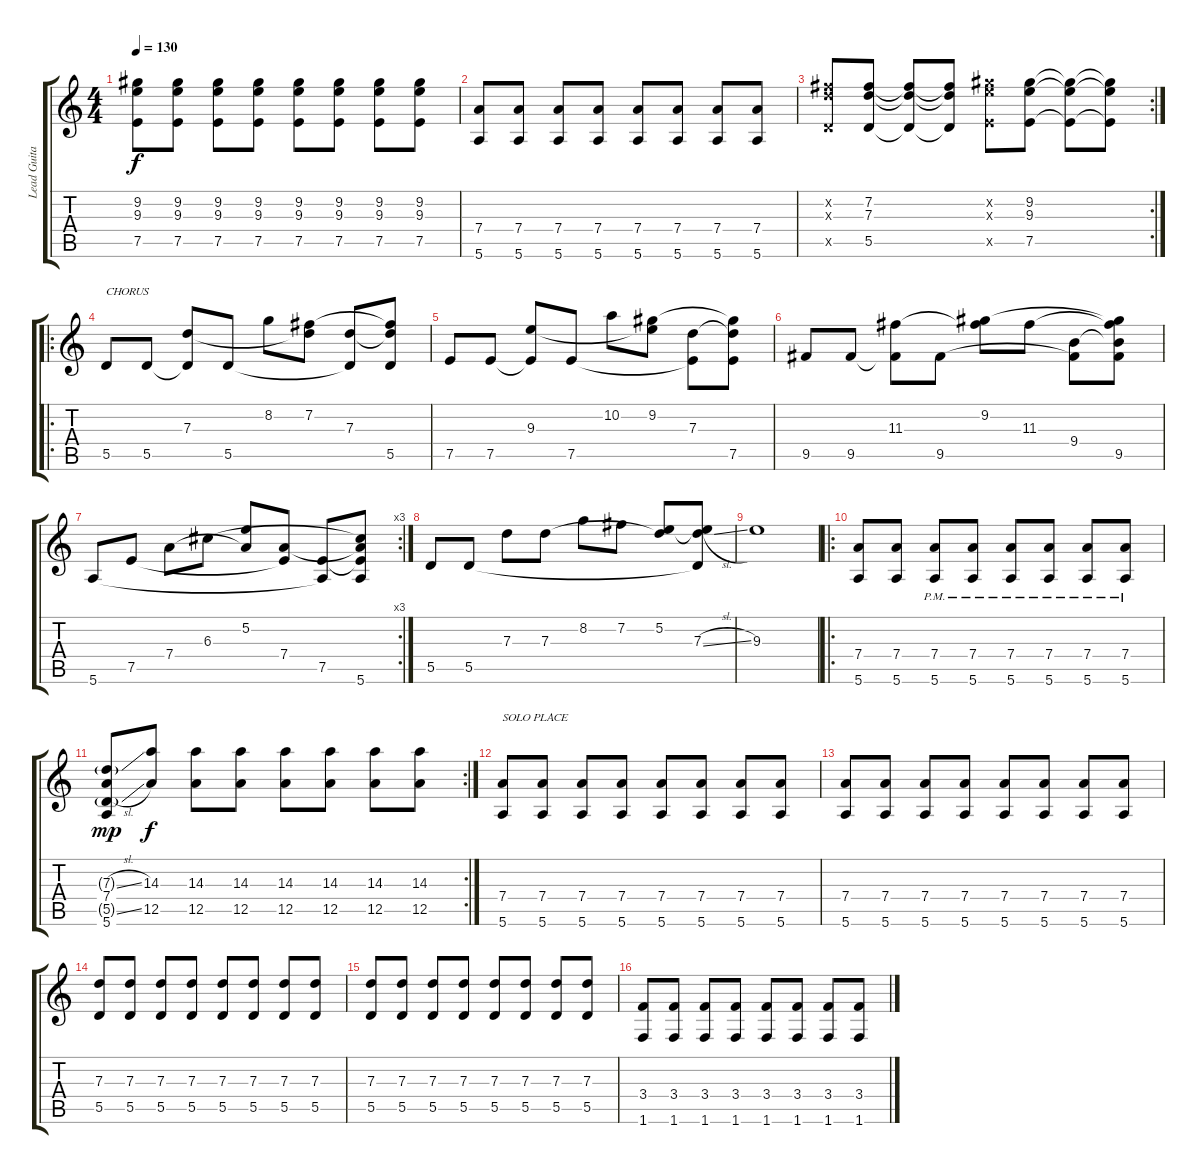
\track ("Lead Guitar" "Lead Guita") {instrument distortionguitar}
\staff {score tabs}
\tuning (E4 B3 G3 D3 A2 E2) {hide}
\ts (4 4)
\tempo 130
\clef g2
\ks c
(9.2 9.3 7.5).8{dy f} (9.2 9.3 7.5).8 (9.2 9.3 7.5).8 (9.2 9.3 7.5).8 (9.2 9.3 7.5).8 (9.2 9.3 7.5).8 (9.2 9.3 7.5).8 (9.2 9.3 7.5).8 |
(7.4 5.6).8 (7.4 5.6).8 (7.4 5.6).8 (7.4 5.6).8 (7.4 5.6).8 (7.4 5.6).8 (7.4 5.6).8 (7.4 5.6).8 |
\rc 2
(7.2{x} 7.3{x} 5.5{x}).8 (7.2 7.3 5.5).8 (7.2{t} 7.3{t} 5.5{t}).8 (7.2{t} 7.3{t} 5.5{t}).8 (9.2{x} 9.3{x} 7.5{x}).8 (9.2 9.3 7.5).8 (9.2{t} 9.3{t} 7.5{t}).8 (9.2{t} 9.3{t} 7.5{t}).8 |
\ro
5.5.8{txt "CHORUS"} 5.5.8 (7.3 5.5{t}).8 5.5.8 8.2.8 (7.2 7.3{t}).8 (7.3 5.5{t}).8 (7.2{t} 7.3{t} 5.5).8 |
7.5.8 7.5.8 (9.3 7.5{t}).8 7.5.8 10.2.8 (9.2 9.3{t}).8 (7.3 7.5{t}).8 (9.2{t} 7.3{t} 7.5).8 |
9.5.8 9.5.8 (11.3 9.5{t}).8 9.5.8 (9.2 11.3{t}).8 11.3.8 (9.4 9.5{t}).8 (9.2{t} 11.3{t} 9.4{t} 9.5).8 |
\rc 3
5.6.8 7.5.8 7.4.8 6.3.8 (5.2 7.4{t}).8 (7.4 7.5{t}).8 (7.5 5.6{t}).8 (6.3{t} 7.4{t} 7.5{t} 5.6).8 |
5.5.8 5.5.8 7.3.8 7.3.8 8.2.8 7.2.8 (5.2 7.3{t}).8 (5.2{t} 7.3{sl} 5.5{t}).8 |
9.3.1 |
\ro
(7.4 5.6).8 (7.4 5.6).8 (7.4{pm} 5.6{pm}).8 (7.4{pm} 5.6{pm}).8 (7.4{pm} 5.6{pm}).8 (7.4{pm} 5.6{pm}).8 (7.4{pm} 5.6{pm}).8 (7.4{pm} 5.6{pm}).8 |
\rc 2
(7.3{sl g} 7.4 5.5{sl g} 5.6).8{dy mp} (14.3 12.5).8{dy f} (14.3 12.5).8 (14.3 12.5).8 (14.3 12.5).8 (14.3 12.5).8 (14.3 12.5).8 (14.3 12.5).8 |
(7.4 5.6).8{txt "SOLO PLACE" volume 12} (7.4 5.6).8 (7.4 5.6).8 (7.4 5.6).8 (7.4 5.6).8 (7.4 5.6).8 (7.4 5.6).8 (7.4 5.6).8 |
(7.4 5.6).8 (7.4 5.6).8 (7.4 5.6).8 (7.4 5.6).8 (7.4 5.6).8 (7.4 5.6).8 (7.4 5.6).8 (7.4 5.6).8 |
(7.3 5.5).8 (7.3 5.5).8 (7.3 5.5).8 (7.3 5.5).8 (7.3 5.5).8 (7.3 5.5).8 (7.3 5.5).8 (7.3 5.5).8 |
(7.3 5.5).8 (7.3 5.5).8 (7.3 5.5).8 (7.3 5.5).8 (7.3 5.5).8 (7.3 5.5).8 (7.3 5.5).8 (7.3 5.5).8 |
(3.4 1.6).8 (3.4 1.6).8 (3.4 1.6).8 (3.4 1.6).8 (3.4 1.6).8 (3.4 1.6).8 (3.4 1.6).8 (3.4 1.6).8
